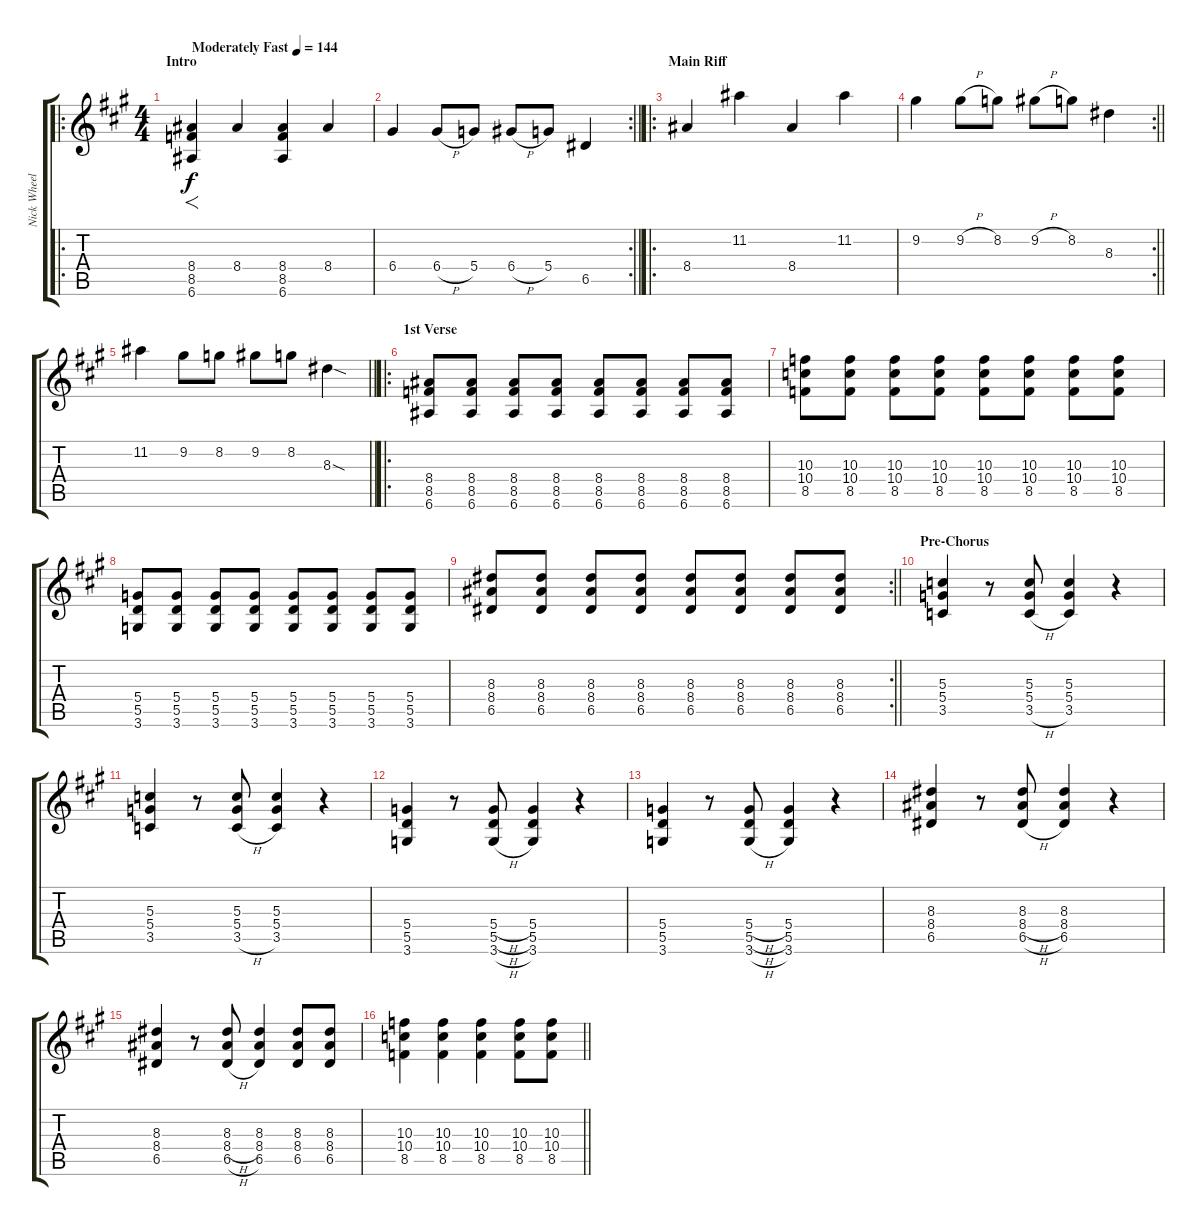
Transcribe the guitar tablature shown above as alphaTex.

\track ("Nick Wheeler" "Nick Wheel") {instrument distortionguitar}
\staff {score tabs}
\tuning (E4 B3 G3 D3 A2 E2) {hide}
\ro
\ts (4 4)
\section ("" "Intro ")
\tempo (144 "Moderately Fast")
\clef g2
\ks a
(8.4 8.5 6.6).4{f dy f instrument distortionguitar} 8.4.4 (8.4 8.5 6.6).4 8.4.4 |
\rc 2
\barLineRight lightlight
6.4.4 6.4{h}.8 5.4.8 6.4{h}.8 5.4.8 6.5.4 |
\ro
\section ("" "Main Riff")
8.4.4 11.2.4 8.4.4 11.2.4 |
\rc 2
\barLineRight lightlight
9.2.4 9.2{h}.8 8.2.8 9.2{h}.8 8.2.8 8.3.4 |
\barLineRight lightlight
11.2.4 9.2.8 8.2.8 9.2.8 8.2.8 8.3{sod}.4 |
\ro
\section ("" "1st Verse")
(8.4 8.5 6.6).8 (8.4 8.5 6.6).8 (8.4 8.5 6.6).8 (8.4 8.5 6.6).8 (8.4 8.5 6.6).8 (8.4 8.5 6.6).8 (8.4 8.5 6.6).8 (8.4 8.5 6.6).8 |
(10.3 10.4 8.5).8 (10.3 10.4 8.5).8 (10.3 10.4 8.5).8 (10.3 10.4 8.5).8 (10.3 10.4 8.5).8 (10.3 10.4 8.5).8 (10.3 10.4 8.5).8 (10.3 10.4 8.5).8 |
(5.4 5.5 3.6).8 (5.4 5.5 3.6).8 (5.4 5.5 3.6).8 (5.4 5.5 3.6).8 (5.4 5.5 3.6).8 (5.4 5.5 3.6).8 (5.4 5.5 3.6).8 (5.4 5.5 3.6).8 |
\rc 2
\barLineRight lightlight
(8.3 8.4 6.5).8 (8.3 8.4 6.5).8 (8.3 8.4 6.5).8 (8.3 8.4 6.5).8 (8.3 8.4 6.5).8 (8.3 8.4 6.5).8 (8.3 8.4 6.5).8 (8.3 8.4 6.5).8 |
\section ("" "Pre-Chorus")
(5.3 5.4 3.5).4 r.8 (5.3 5.4 3.5{h}).8 (5.3 5.4 3.5).4 r.4 |
(5.3 5.4 3.5).4 r.8 (5.3 5.4 3.5{h}).8 (5.3 5.4 3.5).4 r.4 |
(5.4 5.5 3.6).4 r.8 (5.4{h} 5.5{h} 3.6{h}).8 (5.4 5.5 3.6).4 r.4 |
(5.4 5.5 3.6).4 r.8 (5.4{h} 5.5{h} 3.6{h}).8 (5.4 5.5 3.6).4 r.4 |
(8.3 8.4 6.5).4 r.8 (8.3 8.4{h} 6.5{h}).8 (8.3 8.4 6.5).4 r.4 |
(8.3 8.4 6.5).4 r.8 (8.3 8.4{h} 6.5{h}).8 (8.3 8.4 6.5).4 (8.3 8.4 6.5).8 (8.3 8.4 6.5).8 |
\barLineRight lightlight
(10.3 10.4 8.5).4 (10.3 10.4 8.5).4 (10.3 10.4 8.5).4 (10.3 10.4 8.5).8 (10.3 10.4 8.5).8
